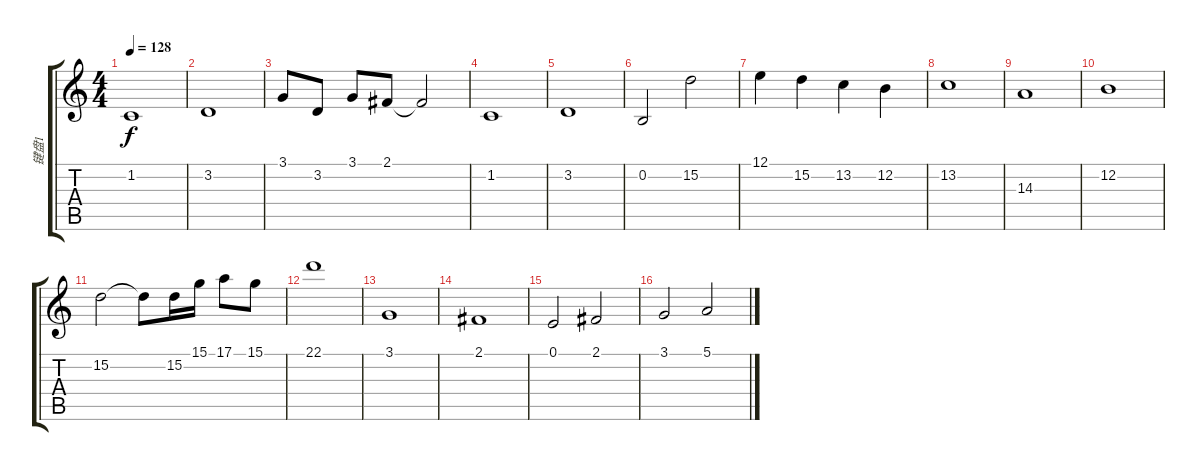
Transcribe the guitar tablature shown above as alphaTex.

\track ("键盘1" "键盘1") {instrument synthstrings1}
\staff {score tabs}
\tuning (E4 B3 G3 D3 A2 E2) {hide}
\ts (4 4)
\tempo 128
\clef g2
\ks c
1.2{t}.1{dy f} |
3.2.1 |
3.1.8 3.2.8 3.1.8 2.1.8 2.1{t}.2 |
1.2.1 |
3.2.1 |
0.2.2 15.2.2 |
12.1.4 15.2.4 13.2.4 12.2.4 |
13.2.1 |
14.3.1 |
12.2.1 |
15.2.2 15.2{t}.8 15.2.16 15.1.16 17.1.8 15.1.8 |
22.1.1 |
3.1.1 |
2.1.1 |
0.1.2 2.1.2 |
3.1.2 5.1.2
